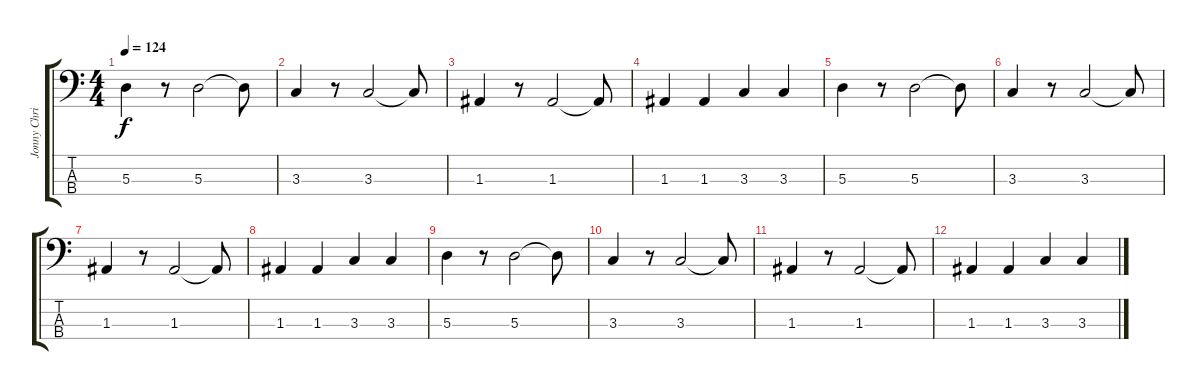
\track ("Jonny Christ" "Jonny Chri") {instrument electricbassfinger}
\staff {score tabs}
\tuning (G2 D2 A1 D1) {hide}
\ts (4 4)
\tempo 124
\clef f4
\ks c
5.3.4{dy f} r.8 5.3.2 5.3{t}.8 |
3.3.4 r.8 3.3.2 3.3{t}.8 |
1.3.4 r.8 1.3.2 1.3{t}.8 |
1.3.4 1.3.4 3.3.4 3.3.4 |
5.3.4 r.8 5.3.2 5.3{t}.8 |
3.3.4 r.8 3.3.2 3.3{t}.8 |
1.3.4 r.8 1.3.2 1.3{t}.8 |
1.3.4 1.3.4 3.3.4 3.3.4 |
5.3.4 r.8 5.3.2 5.3{t}.8 |
3.3.4 r.8 3.3.2 3.3{t}.8 |
1.3.4 r.8 1.3.2 1.3{t}.8 |
1.3.4 1.3.4 3.3.4 3.3.4
